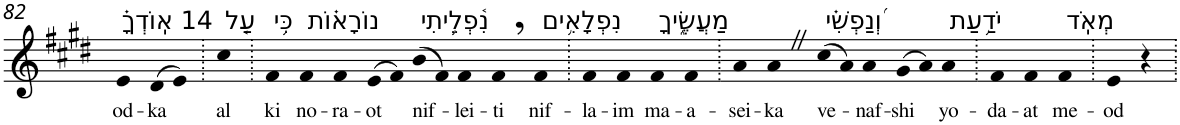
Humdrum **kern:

**kern	**text
*part1	*part1
*staff1	*staff1
*I"Piano	*
*I'Pno	*
!!LO:PB:g=z
*clefG2	*
*k[f#c#g#d#]	*
*E:	*
=82	=82
!LO:TX:a:t=14 אֽוֹדְךָ֗	!
!	!LO:LY:b
4e	od-
!	!LO:LY:b
(>8d#	-ka
8e)	.
=83.	=83.
!LO:TX:a:t=עַ֤ל	!
!	!LO:LY:b
4cc#	al
=84.	=84.
!LO:TX:a:t=כִּ֥י	!
!	!LO:LY:b
4f#	ki
!LO:TX:a:t=נוֹרָא֗וֹת	!
!	!LO:LY:b
4f#	no-
!	!LO:LY:b
4f#	-ra-
!	!LO:LY:b
(>8e	-ot
8f#)	.
!LO:TX:a:t=נִ֫פְלֵ֥יתִי	!
!	!LO:LY:b
(>8b	nif-
8f#)	.
!	!LO:LY:b
4f#	-lei-
!	!LO:LY:b
4f#,	-ti
!LO:TX:a:t=נִפְלָאִ֥ים	!
!	!LO:LY:b
4f#	nif-
=85.	=85.
!	!LO:LY:b
4f#	-la-
!	!LO:LY:b
4f#	-im
!LO:TX:a:t=מַעֲשֶׂ֑יךָ	!
!	!LO:LY:b
4f#	ma-
!	!LO:LY:b
4f#	-a-
=86.	=86.
!	!LO:LY:b
4a	-sei-
!	!LO:LY:b
4aZ	-ka
!LO:TX:a:t=וְ֝נַפְשִׁ֗י	!
!	!LO:LY:b
(>8cc#	ve-
8a)	.
!	!LO:LY:b
4a	-naf-
!	!LO:LY:b
(>8g#	-shi
8a)	.
!LO:TX:a:t=יֹדַ֥עַת	!
!	!LO:LY:b
4a	yo-
=87.	=87.
!	!LO:LY:b
4f#	-da-
!	!LO:LY:b
4f#	-at
!LO:TX:a:t=מְאֹֽד	!
!	!LO:LY:b
4f#	me-
=88.	=88.
!	!LO:LY:b
4e	-od
4r	.
=.	=.
*-	*-
